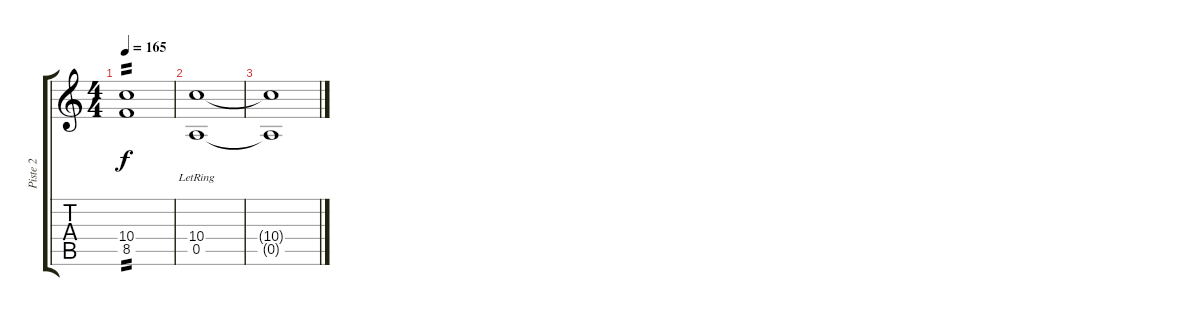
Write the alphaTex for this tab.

\track ("Piste 2" "Piste 2") {instrument distortionguitar}
\staff {score tabs}
\tuning (E4 B3 G3 D3 A2 E2) {hide}
\ts (4 4)
\tempo 165
\clef g2
\ks c
(10.4 8.5).1{tp 2 dy f} |
(10.4{lr} 0.5{lr}).1 |
(10.4{t} 0.5{t}).1
